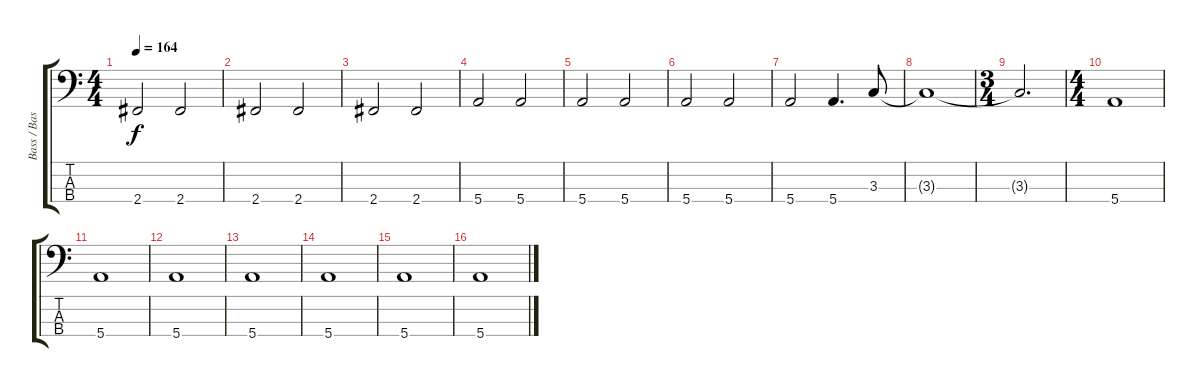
\track ("Bass / Bass pedal (Rutherford)" "Bass / Bas") {instrument electricbassfinger}
\staff {score tabs}
\tuning (G2 D2 A1 E1) {hide}
\ts (4 4)
\tempo 164
\clef f4
\ks c
2.4.2{dy f} 2.4.2 |
2.4.2 2.4.2 |
2.4.2 2.4.2 |
5.4.2 5.4.2 |
5.4.2 5.4.2 |
5.4.2 5.4.2 |
5.4.2 5.4.4{d} 3.3.8 |
3.3{t}.1 |
\ts (3 4)
3.3{t}.2{d} |
\ts (4 4)
5.4.1 |
5.4.1 |
5.4.1 |
5.4.1 |
5.4.1 |
5.4.1 |
5.4.1
